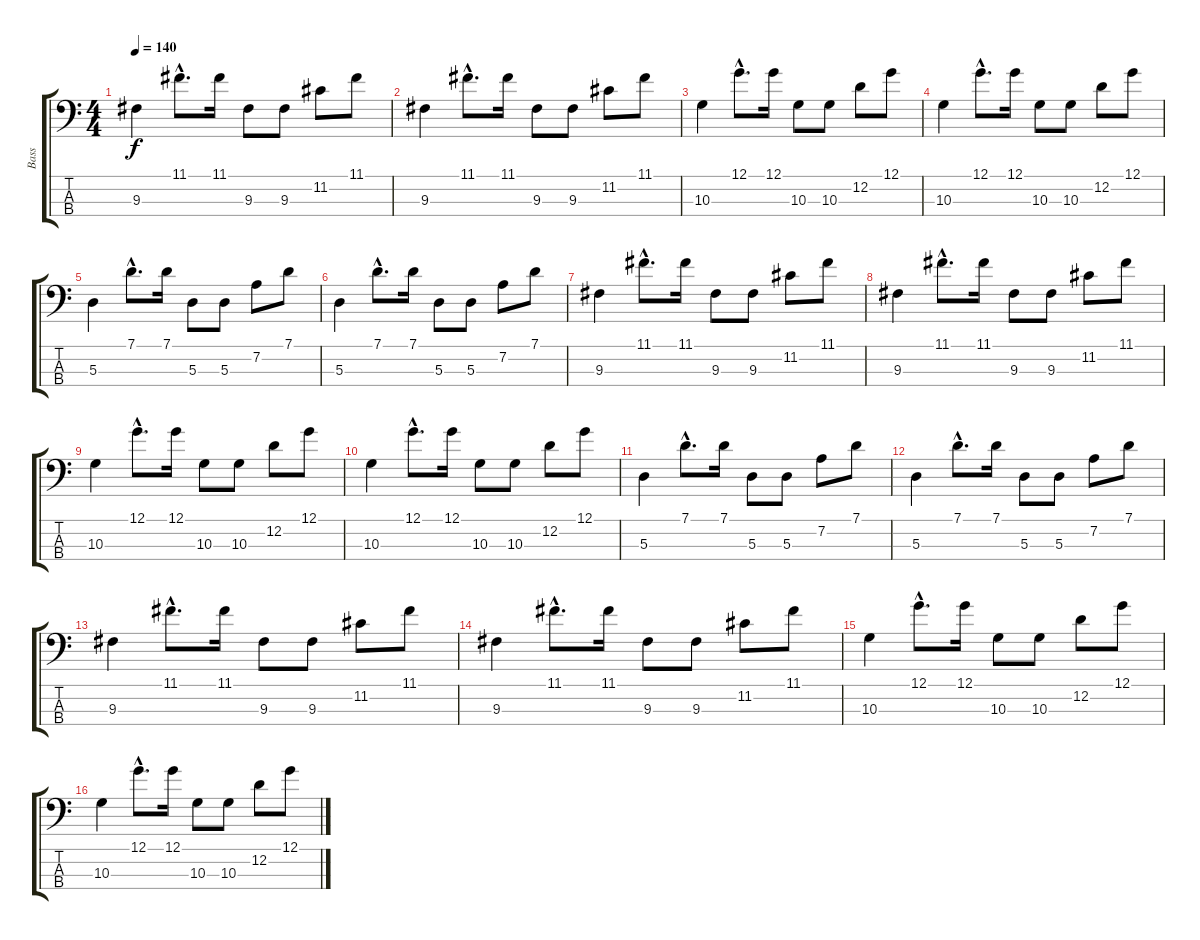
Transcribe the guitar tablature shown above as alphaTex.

\track ("Bass" "Bass") {instrument electricbassfinger}
\staff {score tabs}
\tuning (G2 D2 A1 E1) {hide}
\ts (4 4)
\tempo 140
\clef f4
\ks c
9.3.4{dy f} 11.1{hac}.8{d} 11.1.16 9.3.8 9.3.8 11.2.8 11.1.8 |
9.3.4 11.1{hac}.8{d} 11.1.16 9.3.8 9.3.8 11.2.8 11.1.8 |
10.3.4 12.1{hac}.8{d} 12.1.16 10.3.8 10.3.8 12.2.8 12.1.8 |
10.3.4 12.1{hac}.8{d} 12.1.16 10.3.8 10.3.8 12.2.8 12.1.8 |
5.3.4 7.1{hac}.8{d} 7.1.16 5.3.8 5.3.8 7.2.8 7.1.8 |
5.3.4 7.1{hac}.8{d} 7.1.16 5.3.8 5.3.8 7.2.8 7.1.8 |
9.3.4 11.1{hac}.8{d} 11.1.16 9.3.8 9.3.8 11.2.8 11.1.8 |
9.3.4 11.1{hac}.8{d} 11.1.16 9.3.8 9.3.8 11.2.8 11.1.8 |
10.3.4 12.1{hac}.8{d} 12.1.16 10.3.8 10.3.8 12.2.8 12.1.8 |
10.3.4 12.1{hac}.8{d} 12.1.16 10.3.8 10.3.8 12.2.8 12.1.8 |
5.3.4 7.1{hac}.8{d} 7.1.16 5.3.8 5.3.8 7.2.8 7.1.8 |
5.3.4 7.1{hac}.8{d} 7.1.16 5.3.8 5.3.8 7.2.8 7.1.8 |
9.3.4 11.1{hac}.8{d} 11.1.16 9.3.8 9.3.8 11.2.8 11.1.8 |
9.3.4 11.1{hac}.8{d} 11.1.16 9.3.8 9.3.8 11.2.8 11.1.8 |
10.3.4 12.1{hac}.8{d} 12.1.16 10.3.8 10.3.8 12.2.8 12.1.8 |
10.3.4 12.1{hac}.8{d} 12.1.16 10.3.8 10.3.8 12.2.8 12.1.8
